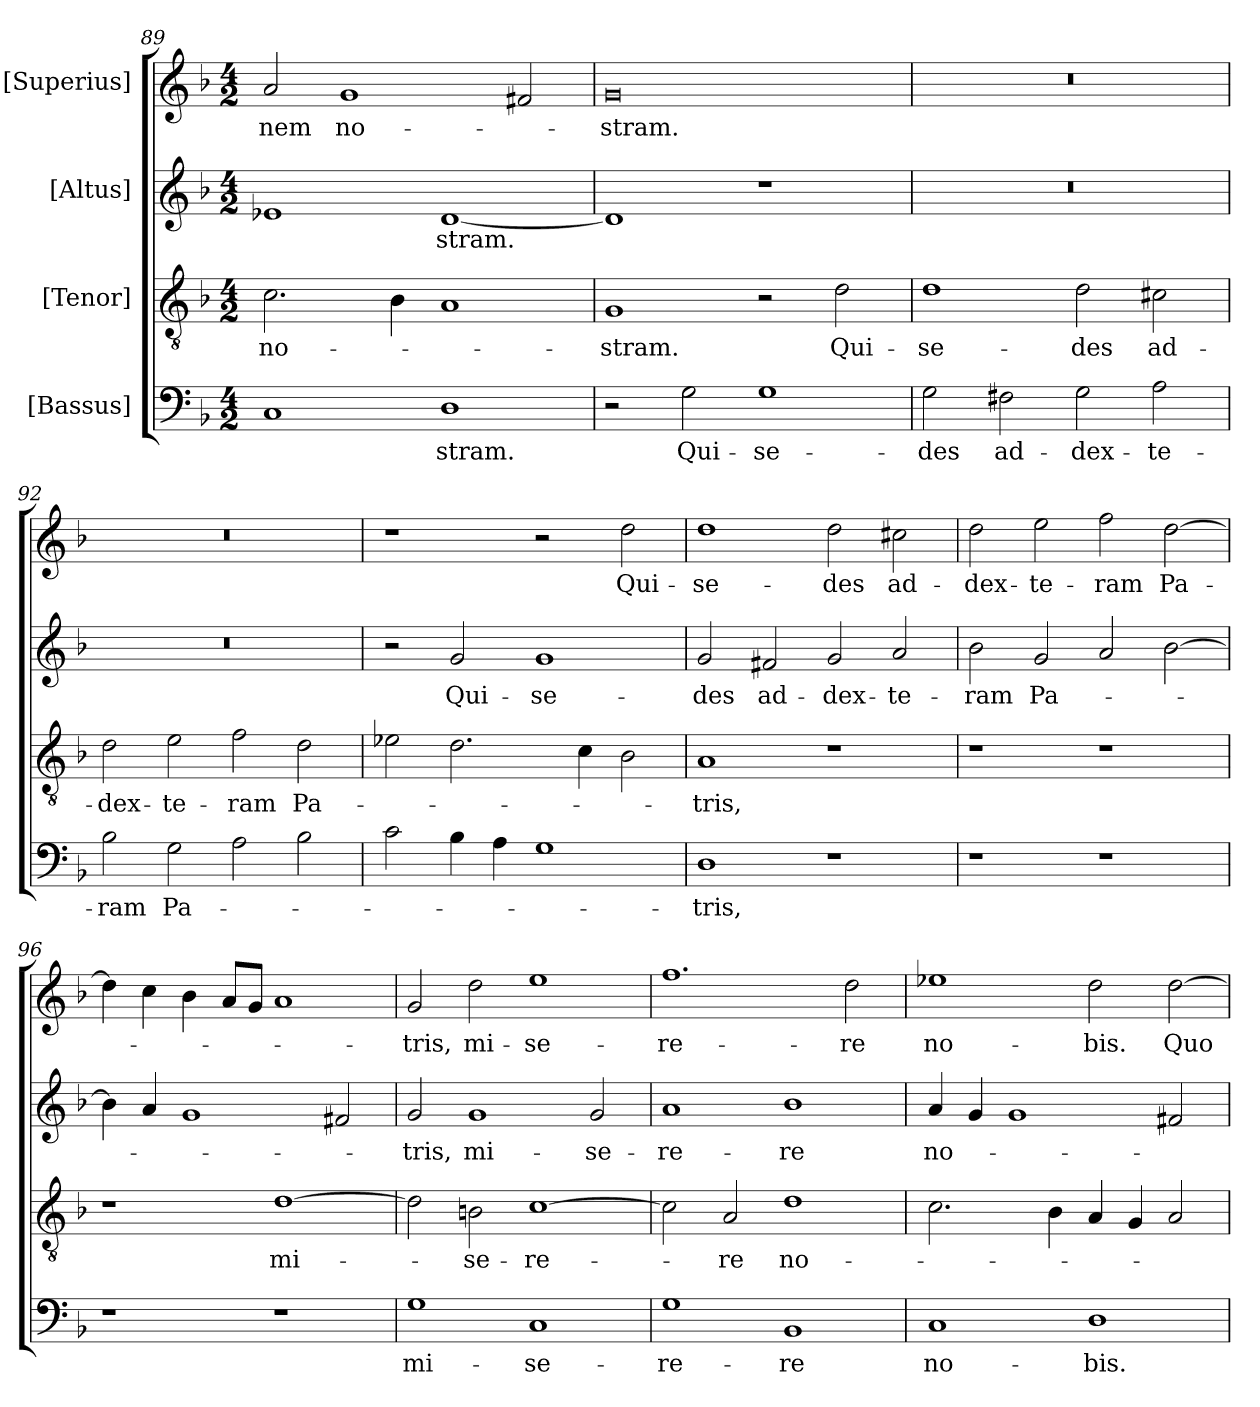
**kern	**text	**kern	**text	**kern	**text	**kern	**text
*part4	*part4	*part3	*part3	*part2	*part2	*part1	*part1
*staff4	*staff4	*staff3	*staff3	*staff2	*staff2	*staff1	*staff1
*I"[Bassus]	*	*I"[Tenor]	*	*I"[Altus]	*	*I"[Superius]	*
*clefF4	*	*clefGv2	*	*clefG2	*	*clefG2	*
*k[b-]	*	*k[b-]	*	*k[b-]	*	*k[b-]	*
*M4/2	*	*M4/2	*	*M4/2	*	*M4/2	*
=89	=89	=89	=89	=89	=89	=89	=89
1C/	.	2.c\	no-	1e-X/	.	2a/	-nem
.	.	.	.	.	.	1g/	no-
.	.	4B-\	.	.	.	.	.
1D\	-stram.	1A/	.	[1d/	-stram.	.	.
.	.	.	.	.	.	2f#X/	.
=90	=90	=90	=90	=90	=90	=90	=90
2r	.	1G/	-stram.	1d/]	.	0g/	-stram.
2G\	Qui-	.	.	.	.	.	.
1G\	se-	2r	.	1r	.	.	.
.	.	2d\	Qui-	.	.	.	.
=91	=91	=91	=91	=91	=91	=91	=91
2G\	-des	1d\	se-	0r	.	0r	.
2F#X\	ad-	.	.	.	.	.	.
2G\	dex-	2d\	-des	.	.	.	.
2A\	-te-	2c#X\	ad-	.	.	.	.
=92	=92	=92	=92	=92	=92	=92	=92
2B-\	-ram	2d\	dex-	0r	.	0r	.
2G\	Pa-	2e\	-te-	.	.	.	.
2A\	.	2f\	-ram	.	.	.	.
2B-\	.	2d\	Pa-	.	.	.	.
=93	=93	=93	=93	=93	=93	=93	=93
2c\	.	2e-X\	.	2r	.	1r	.
4B-\	.	2.d\	.	2g/	Qui-	.	.
4A\	.	.	.	.	.	.	.
1G\	.	.	.	1g/	se-	2r	.
.	.	4c\	.	.	.	.	.
.	.	2B-\	.	.	.	2dd\	Qui-
=94	=94	=94	=94	=94	=94	=94	=94
1D\	-tris,	1A/	-tris,	2g/	-des	1dd\	se-
.	.	.	.	2f#X/	ad-	.	.
1r	.	1r	.	2g/	dex-	2dd\	-des
.	.	.	.	2a/	-te-	2cc#X\	ad-
=95	=95	=95	=95	=95	=95	=95	=95
1r	.	1r	.	2b-\	-ram	2dd\	dex-
.	.	.	.	2g/	Pa-	2ee\	-te-
1r	.	1r	.	2a/	.	2ff\	-ram
.	.	.	.	[2b-\	.	[2dd\	Pa-
=96	=96	=96	=96	=96	=96	=96	=96
1r	.	1r	.	4b-\]	.	4dd\]	.
.	.	.	.	4a/	.	4cc\	.
.	.	.	.	1g/	.	4b-\	.
.	.	.	.	.	.	8a/L	.
.	.	.	.	.	.	8g/J	.
1r	.	[1d\	mi-	.	.	1a/	.
.	.	.	.	2f#X/	.	.	.
=97	=97	=97	=97	=97	=97	=97	=97
1G\	mi-	2d\]	.	2g/	-tris,	2g/	-tris,
.	.	2Bn\	-se-	1g/	mi-	2dd\	mi-
1C/	-se-	[1c\	-re-	.	.	1ee\	-se-
.	.	.	.	2g/	-se-	.	.
=98	=98	=98	=98	=98	=98	=98	=98
1G\	-re-	2c\]	.	1a/	-re-	1.ff\	-re-
.	.	2A/	-re	.	.	.	.
1BB-/	-re	1d\	no-	1b-\	-re	.	.
.	.	.	.	.	.	2dd\	-re
=99	=99	=99	=99	=99	=99	=99	=99
1C/	no-	2.c\	.	4a/	no-	1ee-X\	no-
.	.	.	.	4g/	.	.	.
.	.	.	.	1g/	.	.	.
.	.	4B-\	.	.	.	.	.
1D\	-bis.	4A/	.	.	.	2dd\	-bis.
.	.	4G/	.	.	.	.	.
.	.	2A/	.	2f#X/	.	[2dd\	Quo-
=	=	=	=	=	=	=	=
*-	*-	*-	*-	*-	*-	*-	*-
